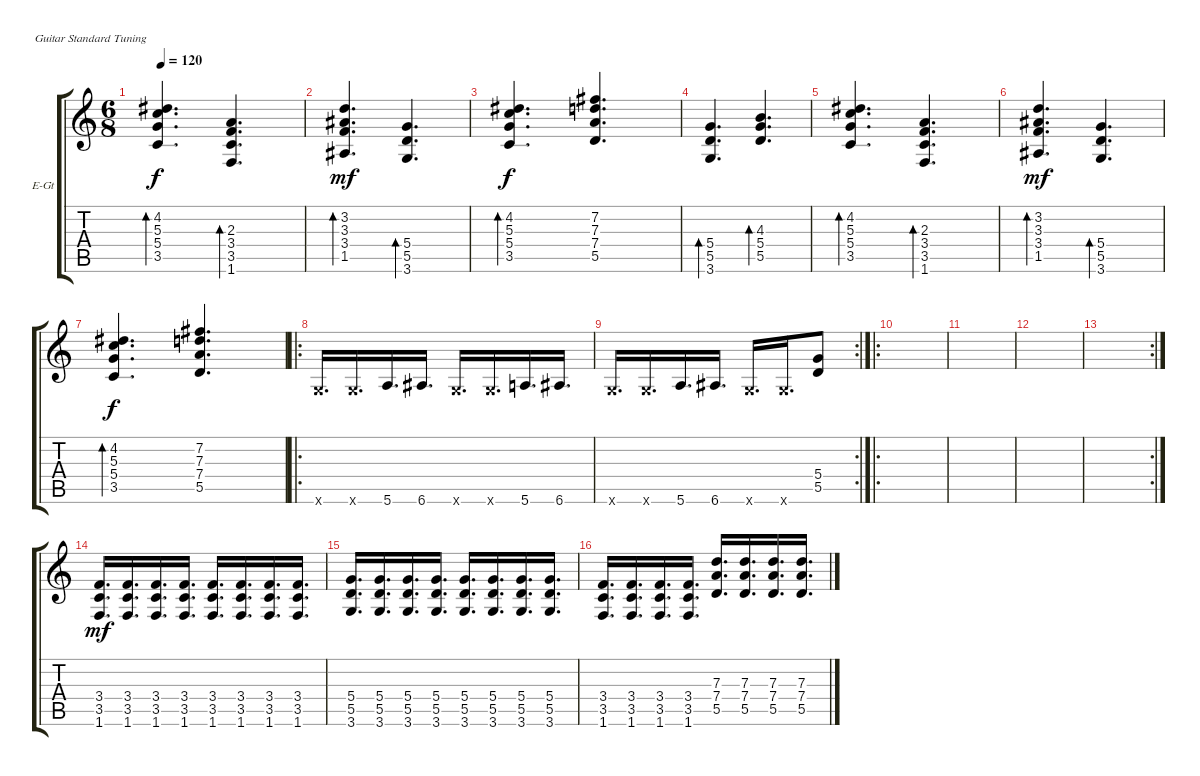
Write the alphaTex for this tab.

\defaultSystemsLayout 4
\bracketExtendMode groupsimilarinstruments
\firstSystemTrackNameOrientation horizontal
\otherSystemsTrackNameOrientation horizontal
\track ("Electric Guitar" "E-Gt") {instrument overdrivenguitar}
\staff {score tabs}
\tuning (E4 B3 G3 D3 A2 E2)
\ts (6 8)
\tempo 120
\clef g2
\scale
0.333333
\ks c
(3.5 5.4 5.3 4.2).4{d bd 108 dy f} (3.5 1.6 3.4 2.3).4{d bd 108} |
\scale
0.333333 (1.5 3.4 3.3 3.2).4{d bd 108 dy mf} (5.5 3.6 5.4).4{d bd 108} |
\scale
0.333333 (3.5 5.4 5.3 4.2).4{d bd 108 dy f} (5.5 7.4 7.3 7.2).4{d} |
\scale
0.333333 (5.5 3.6 5.4).4{d bd 108} (5.5 5.4 4.3).4{d bd 105} |
\scale
0.333333 (3.5 5.4 5.3 4.2).4{d bd 108} (3.5 1.6 3.4 2.3).4{d bd 108} |
\scale
0.333333 (1.5 3.4 3.3 3.2).4{d bd 108 dy mf} (5.5 3.6 5.4).4{d bd 108} |
(3.5 5.4 5.3 4.2).4{d bd 108 dy f} (5.5 7.4 7.3 7.2).4{d} |
\ro
3.6{x}.16{d} 3.6{x}.16{d} 5.6.16{d} 6.6.16{d} 3.6{x}.16{d} 3.6{x}.16{d} 5.6.16{d} 6.6.16{d} |
\rc 2
3.6{x}.16{d} 3.6{x}.16{d} 5.6.16{d} 6.6.16{d} 3.6{x}.16{d} 3.6{x}.16{d} (5.5 5.4).8 |
\ro
|
|
|
\rc 2
|
(3.5 1.6 3.4).16{d dy mf} (3.5 1.6 3.4).16{d} (3.5 1.6 3.4).16{d} (3.5 1.6 3.4).16{d} (3.5 1.6 3.4).16{d} (3.5 1.6 3.4).16{d} (3.5 1.6 3.4).16{d} (3.5 1.6 3.4).16{d} |
(5.5 3.6 5.4).16{d} (5.5 3.6 5.4).16{d} (5.5 3.6 5.4).16{d} (5.5 3.6 5.4).16{d} (5.5 3.6 5.4).16{d} (5.5 3.6 5.4).16{d} (5.5 3.6 5.4).16{d} (5.5 3.6 5.4).16{d} |
(3.5 1.6 3.4).16{d} (3.5 1.6 3.4).16{d} (3.5 1.6 3.4).16{d} (3.5 1.6 3.4).16{d} (5.5 7.4 7.3).16{d} (5.5 7.4 7.3).16{d} (5.5 7.4 7.3).16{d} (5.5 7.4 7.3).16{d}
